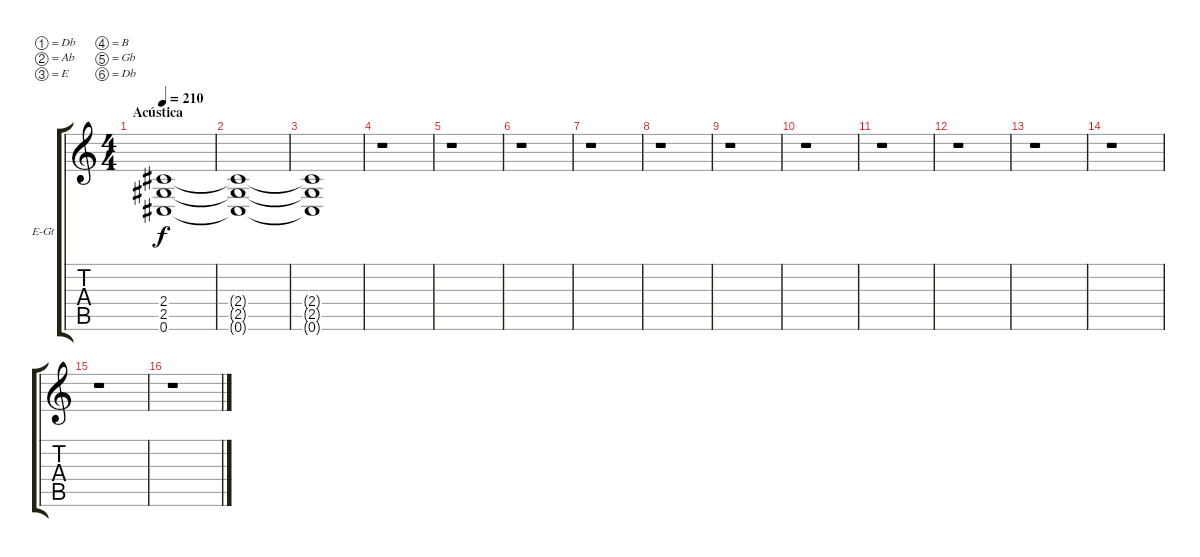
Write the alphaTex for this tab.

\bracketExtendMode groupsimilarinstruments
\firstSystemTrackNameOrientation horizontal
\otherSystemsTrackNameOrientation horizontal
\track ("Rithym 1" "E-Gt") {instrument distortionguitar}
\staff {score tabs}
\tuning (Db4 Ab3 E3 B2 Gb2 Db2)
\ts (4 4)
\section ("" "Acústica")
\tempo 210
\clef g2
\ks c
(2.4 2.5 0.6).1{dy f} |
(2.4{t} 2.5{t} 0.6{t}).1 |
(2.4{t} 2.5{t} 0.6{t}).1 |
r.1 |
r.1 |
r.1 |
r.1 |
r.1 |
r.1 |
r.1 |
r.1 |
r.1 |
r.1 |
r.1 |
r.1 |
r.1
